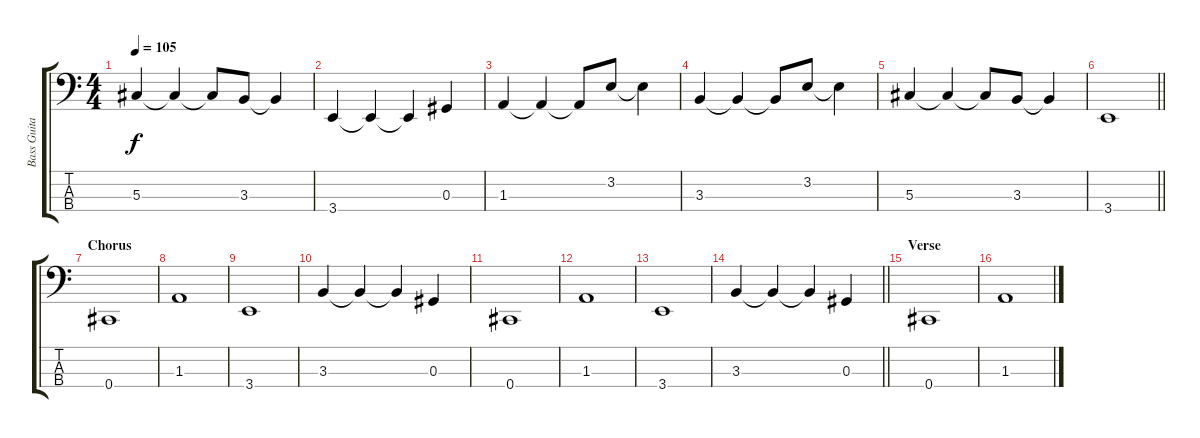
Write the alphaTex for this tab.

\track ("Bass Guitar - Pheonix" "Bass Guita") {instrument electricbassfinger}
\staff {score tabs}
\tuning (Gb2 Db2 Ab1 Db1) {hide}
\ts (4 4)
\tempo 105
\clef f4
\ks c
5.3.4{dy f} 5.3{t}.4 5.3{t}.8 3.3.8 3.3{t}.4 |
3.4.4 3.4{t}.4 3.4{t}.4 0.3.4 |
1.3.4 1.3{t}.4 1.3{t}.8 3.2.8 3.2{t}.4 |
3.3.4 3.3{t}.4 3.3{t}.8 3.2.8 3.2{t}.4 |
5.3.4 5.3{t}.4 5.3{t}.8 3.3.8 3.3{t}.4 |
\barLineRight lightlight
3.4.1 |
\section ("" "Chorus")
0.4.1 |
1.3.1 |
3.4.1 |
3.3.4 3.3{t}.4 3.3{t}.4 0.3.4 |
0.4.1 |
1.3.1 |
3.4.1 |
\barLineRight lightlight
3.3.4 3.3{t}.4 3.3{t}.4 0.3.4 |
\section ("" "Verse")
0.4.1 |
1.3.1
